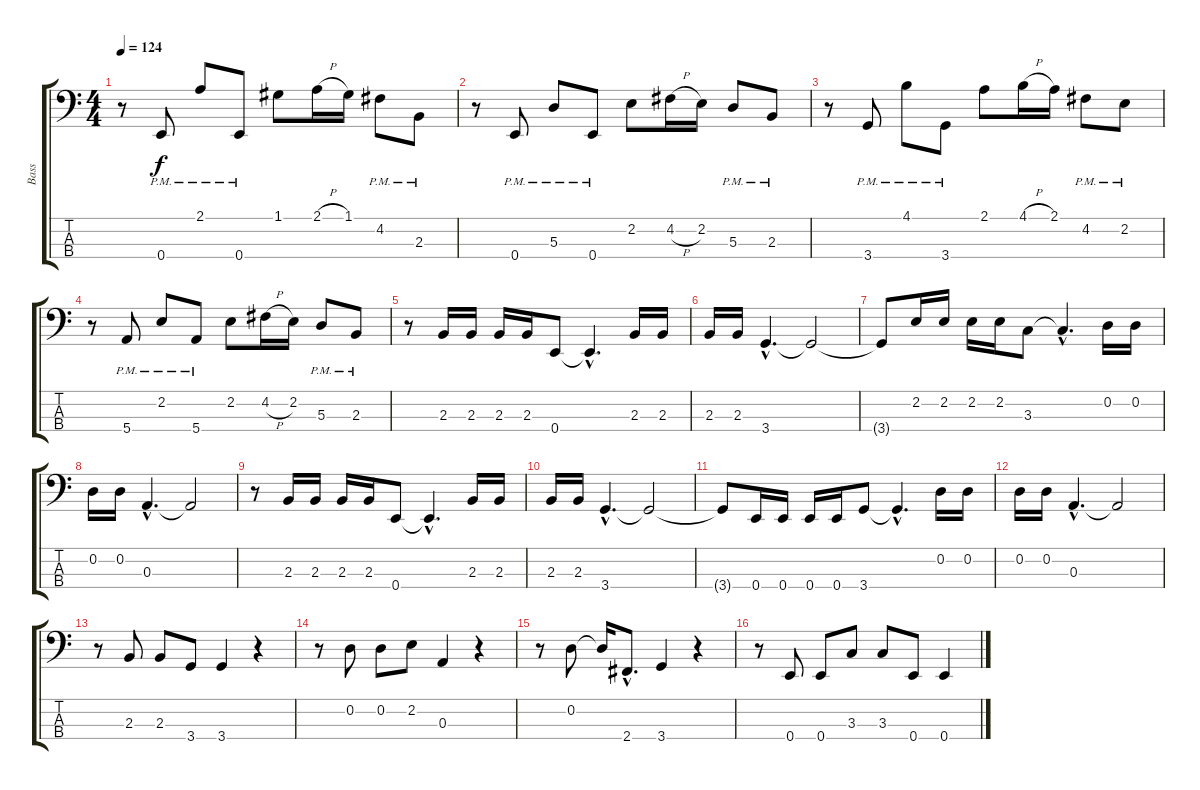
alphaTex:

\track ("Bass" "Bass") {instrument electricbassfinger}
\staff {score tabs}
\tuning (G2 D2 A1 E1) {hide}
\ts (4 4)
\tempo 124
\clef f4
\ks c
r.8{dy f} 0.4{pm}.8 2.1{pm}.8 0.4{pm}.8 1.1.8 2.1{h}.16 1.1.16 4.2{pm}.8 2.3{pm}.8 |
r.8 0.4{pm}.8 5.3{pm}.8 0.4{pm}.8 2.2.8 4.2{h}.16 2.2.16 5.3{pm}.8 2.3{pm}.8 |
r.8 3.4{pm}.8 4.1{pm}.8 3.4{pm}.8 2.1.8 4.1{h}.16 2.1.16 4.2{pm}.8 2.2{pm}.8 |
r.8 5.4{pm}.8 2.2{pm}.8 5.4{pm}.8 2.2.8 4.2{h}.16 2.2.16 5.3{pm}.8 2.3{pm}.8 |
r.8 2.3.16 2.3.16 2.3.16 2.3.16 0.4.8 0.4{hac t}.4{d} 2.3.16 2.3.16 |
2.3.16 2.3.16 3.4{hac}.4{d} 3.4{t}.2 |
3.4{t}.8 2.2.16 2.2.16 2.2.16 2.2.16 3.3.8 3.3{hac t}.4{d} 0.2.16 0.2.16 |
0.2.16 0.2.16 0.3{hac}.4{d} 0.3{t}.2 |
r.8 2.3.16 2.3.16 2.3.16 2.3.16 0.4.8 0.4{hac t}.4{d} 2.3.16 2.3.16 |
2.3.16 2.3.16 3.4{hac}.4{d} 3.4{t}.2 |
3.4{t}.8 0.4.16 0.4.16 0.4.16 0.4.16 3.4.8 3.4{hac t}.4{d} 0.2.16 0.2.16 |
0.2.16 0.2.16 0.3{hac}.4{d} 0.3{t}.2 |
r.8 2.3.8 2.3.8 3.4.8 3.4.4 r.4 |
r.8 0.2.8 0.2.8 2.2.8 0.3.4 r.4 |
r.8 0.2.8 0.2{t}.16 2.4{hac}.8{d} 3.4.4 r.4 |
r.8 0.4.8 0.4.8 3.3.8 3.3.8 0.4.8 0.4.4
